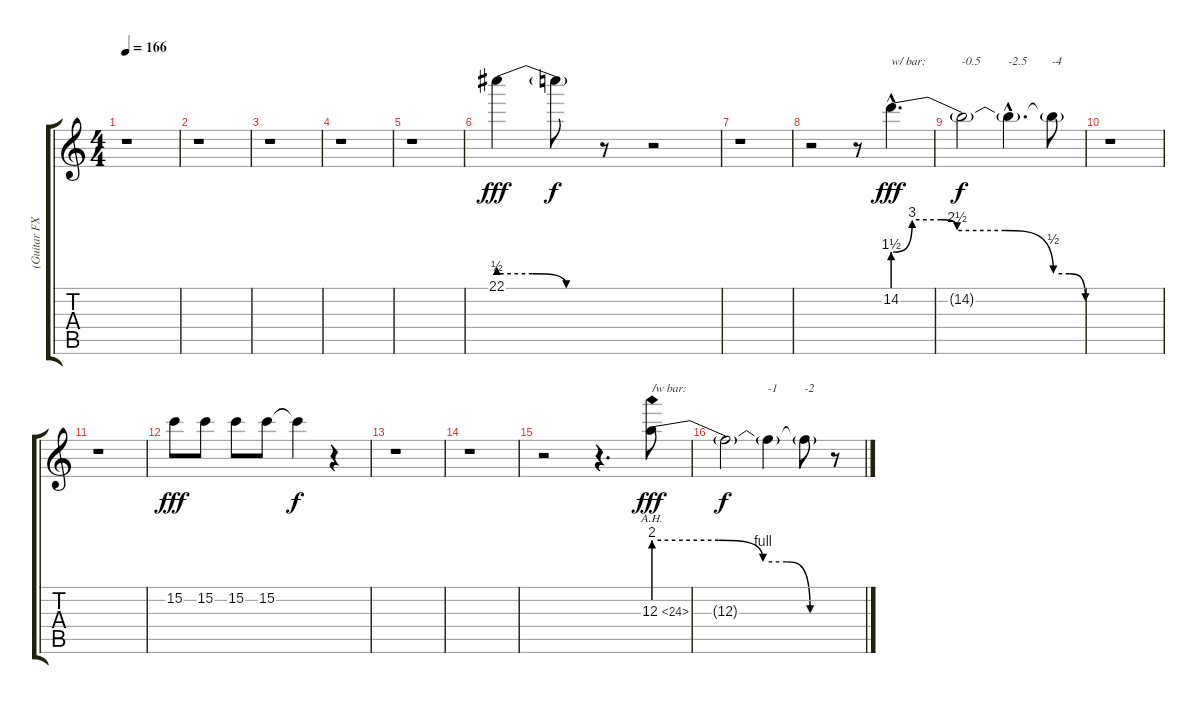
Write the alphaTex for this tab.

\track ("(Guitar FX)" "(Guitar FX") {instrument overdrivenguitar}
\staff {score tabs}
\tuning (D4 A3 F3 C3 G2 C2) {hide}
\ts (4 4)
\tempo 166
\clef g2
\ks c
r.1{dy f} |
r.1 |
r.1 |
r.1 |
r.1 |
22.1{be (custom 0 2 20 2 40 0 60 0)}.4{dy fff} 22.1{t}.8{dy f} r.8 r.2 |
r.1 |
r.2 r.8 14.2{be (custom 0 6 6 12 15 12 20 10 35 10 50 2 55 2 60 0) hac}.4{d txt "w/ bar:" dy fff} |
14.2{t}.2{txt "-0.5" dy f} 14.2{hac t}.4{d txt "-2.5"} 14.2{t}.8{txt "-4"} |
r.1 |
r.1 |
15.2.8{dy fff} 15.2.8 15.2.8 15.2.8 15.2{t}.4{dy f} r.4 |
r.1 |
r.1 |
r.2 r.4{d} 12.3{be (custom 0 8 22 8 37 4 45 4 53 0 60 0) ah 12}.8{txt "/w bar:" dy fff} |
12.3{t}.2{dy f} 12.3{t}.4{txt "-1"} 12.3{t}.8{txt "-2"} r.8
